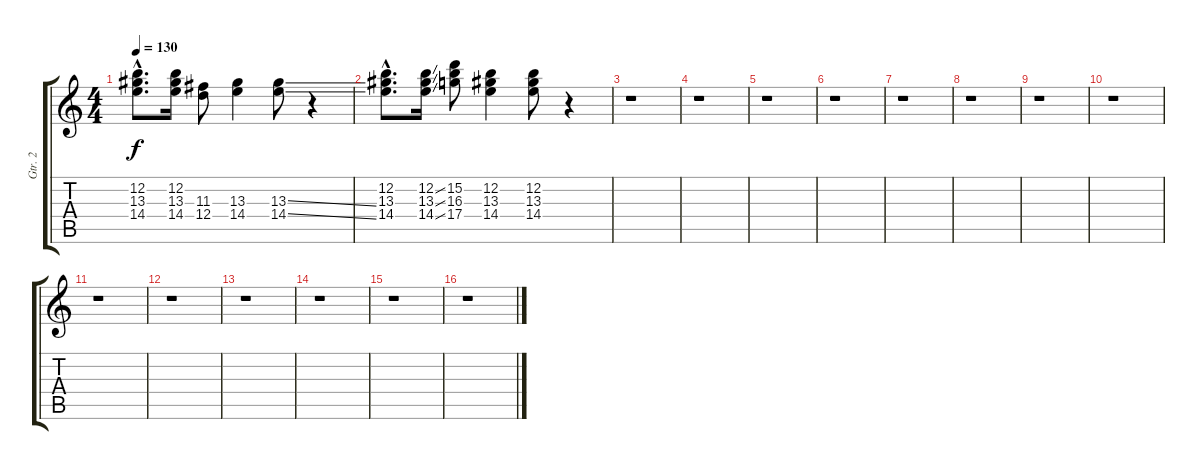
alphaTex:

\track ("Gtr. 2" "Gtr. 2") {instrument overdrivenguitar}
\staff {score tabs}
\tuning (E4 B3 G3 D3 A2 E2) {hide}
\ts (4 4)
\tempo 130
\clef g2
\ks c
(12.2{hac} 13.3{hac} 14.4{hac}).8{d dy f} (12.2 13.3 14.4).16 (11.3 12.4).8 (13.3 14.4).4 (13.3{ss} 14.4{ss}).8 r.4 |
(12.2{hac} 13.3{hac} 14.4{hac}).8{d} (12.2{ss} 13.3{ss} 14.4{ss}).16 (15.2 16.3 17.4).8 (12.2 13.3 14.4).4 (12.2 13.3 14.4).8 r.4 |
r.1 |
r.1 |
r.1 |
r.1 |
r.1 |
r.1 |
r.1 |
r.1 |
r.1 |
r.1 |
r.1 |
r.1 |
r.1 |
r.1
